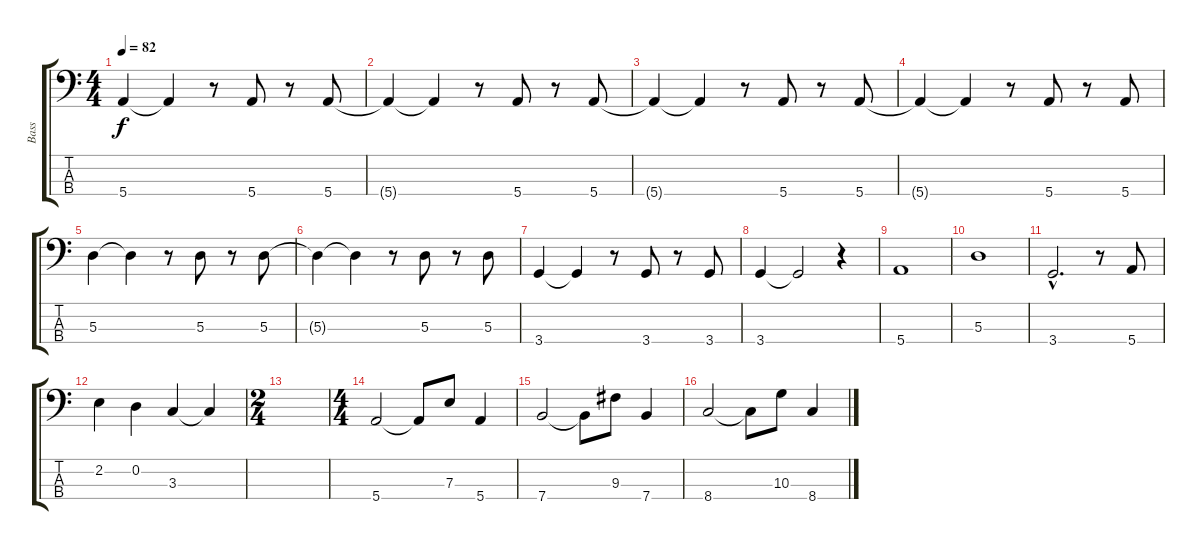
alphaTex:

\track ("Bass " "Bass ") {instrument electricbassfinger}
\staff {score tabs}
\tuning (G2 D2 A1 E1) {hide}
\ts (4 4)
\tempo 82
\clef f4
\ks c
5.4.4{dy f instrument electricbassfinger} 5.4{t}.4 r.8 5.4.8 r.8 5.4.8 |
5.4{t}.4 5.4{t}.4 r.8 5.4.8 r.8 5.4.8 |
5.4{t}.4 5.4{t}.4 r.8 5.4.8 r.8 5.4.8 |
5.4{t}.4 5.4{t}.4 r.8 5.4.8 r.8 5.4.8 |
5.3.4 5.3{t}.4 r.8 5.3.8 r.8 5.3.8 |
5.3{t}.4 5.3{t}.4 r.8 5.3.8 r.8 5.3.8 |
3.4.4 3.4{t}.4 r.8 3.4.8 r.8 3.4.8 |
3.4.4 3.4{t}.2 r.4 |
5.4.1 |
5.3.1 |
3.4{hac}.2{d} r.8 5.4.8 |
2.2.4 0.2.4 3.3.4 3.3{t}.4 |
\ts (2 4)
|
\ts (4 4)
5.4.2 5.4{t}.8 7.3.8 5.4.4 |
7.4.2 7.4{t}.8 9.3.8 7.4.4 |
8.4.2 8.4{t}.8 10.3.8 8.4.4
